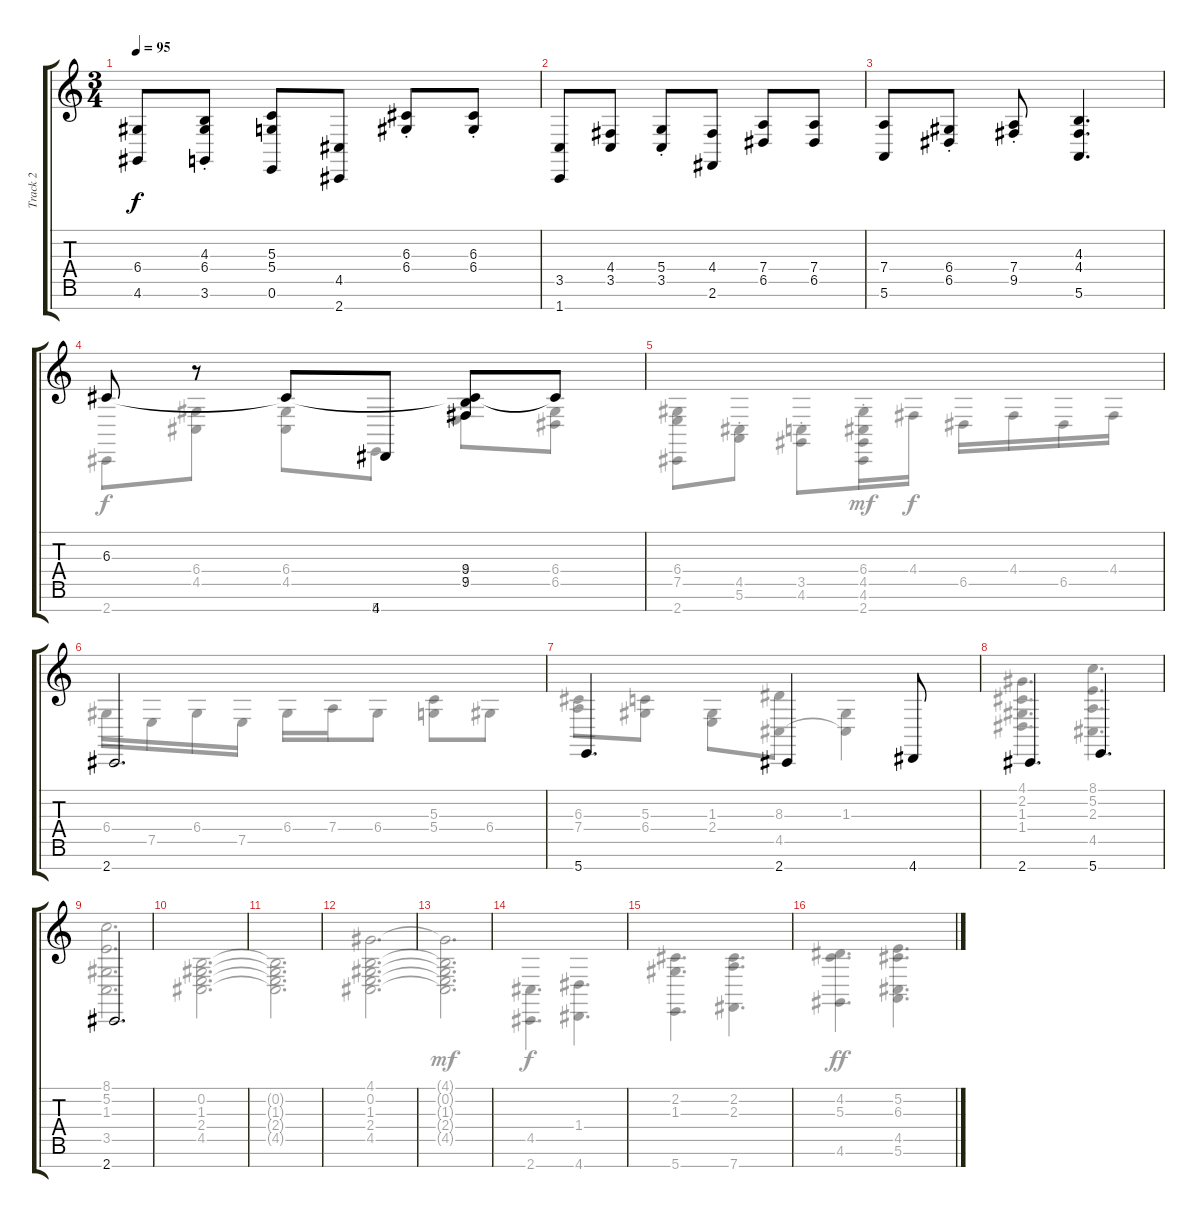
\track ("Track 2" "Track 2") {instrument stringensemble1}
\staff {score tabs}
\tuning (E4 B3 G3 D3 A2 E2 B1) {hide}
\voice
\ts (3 4)
\tempo 95
\clef g2
\ks c
(6.4 4.6).8{dy f} (4.3{st} 6.4{st} 3.6{st}).8 (5.3 5.4 0.6).8 (4.5 2.7).8 (6.3{st} 6.4{st}).8 (6.3 6.4{st}).8 |
(3.5 1.7).8 (4.4 3.5).8 (5.4{st} 3.5{st}).8 (4.4 2.6).8 (7.4 6.5).8 (7.4 6.5).8 |
(7.4 5.6).8 (6.4{st} 6.5{st}).8 (7.4{st} 9.5{st}).8 (4.3 4.4 5.6).4{d} |
6.3.8 r.8 6.3{t}.8 4.7.8 (6.3{t} 9.4 9.5).8 6.3{t}.8 |
|
2.7.2{d} |
5.7.4{d} 2.7.4 4.7.8 |
2.7.4{d} 5.7.4{d} |
2.7.2{d} |
|
|
|
|
|
|
\voice
\clef g2
\ottava regular
\simile none
\ks c
|
|
|
2.7.8{dy f} (6.4 4.5).8 (6.4 4.5).8 5.7.8 (4.4{st} 7.5{st}).8 (6.4 6.5).8 |
(6.4 7.5 2.7).8 (4.5{st} 5.6{st}).8 (3.5 4.6{st}).8 (6.4{st} 4.5{st} 4.6{st} 2.7{st}).16{dy mf} 4.4.16{dy f} 6.5.16 4.4.16 6.5.16 4.4.16 |
6.4.16 7.5.16 6.4.16 7.5.16 6.4.16 7.4.16 6.4.8 (5.3 5.4).8 6.4.8 |
(6.3 7.4).8 (5.3 6.4).8 (1.3 2.4).8 (8.3 4.5).8 (1.3 4.5{t}).4 |
(4.1 2.2 1.3 1.4).4{d} (8.1 5.2 2.3 4.5).4{d} |
(8.1 5.2 1.3 3.5).2{d} |
(0.2 1.3 2.4 4.5).2{d} |
(0.2{t} 1.3{t} 2.4{t} 4.5{t}).2{d} |
(4.1 0.2 1.3 2.4 4.5).2{d} |
(4.1{t} 0.2{t} 1.3{t} 2.4{t} 4.5{t}).2{d dy mf} |
(4.5 2.7).4{d dy f} (1.4 4.7).4{d} |
(2.2 1.3 5.7).4{d} (2.2 2.3 7.7).4{d} |
(4.2 5.3 4.6).4{d dy ff} (5.2 6.3 4.5 5.6).4{d}
